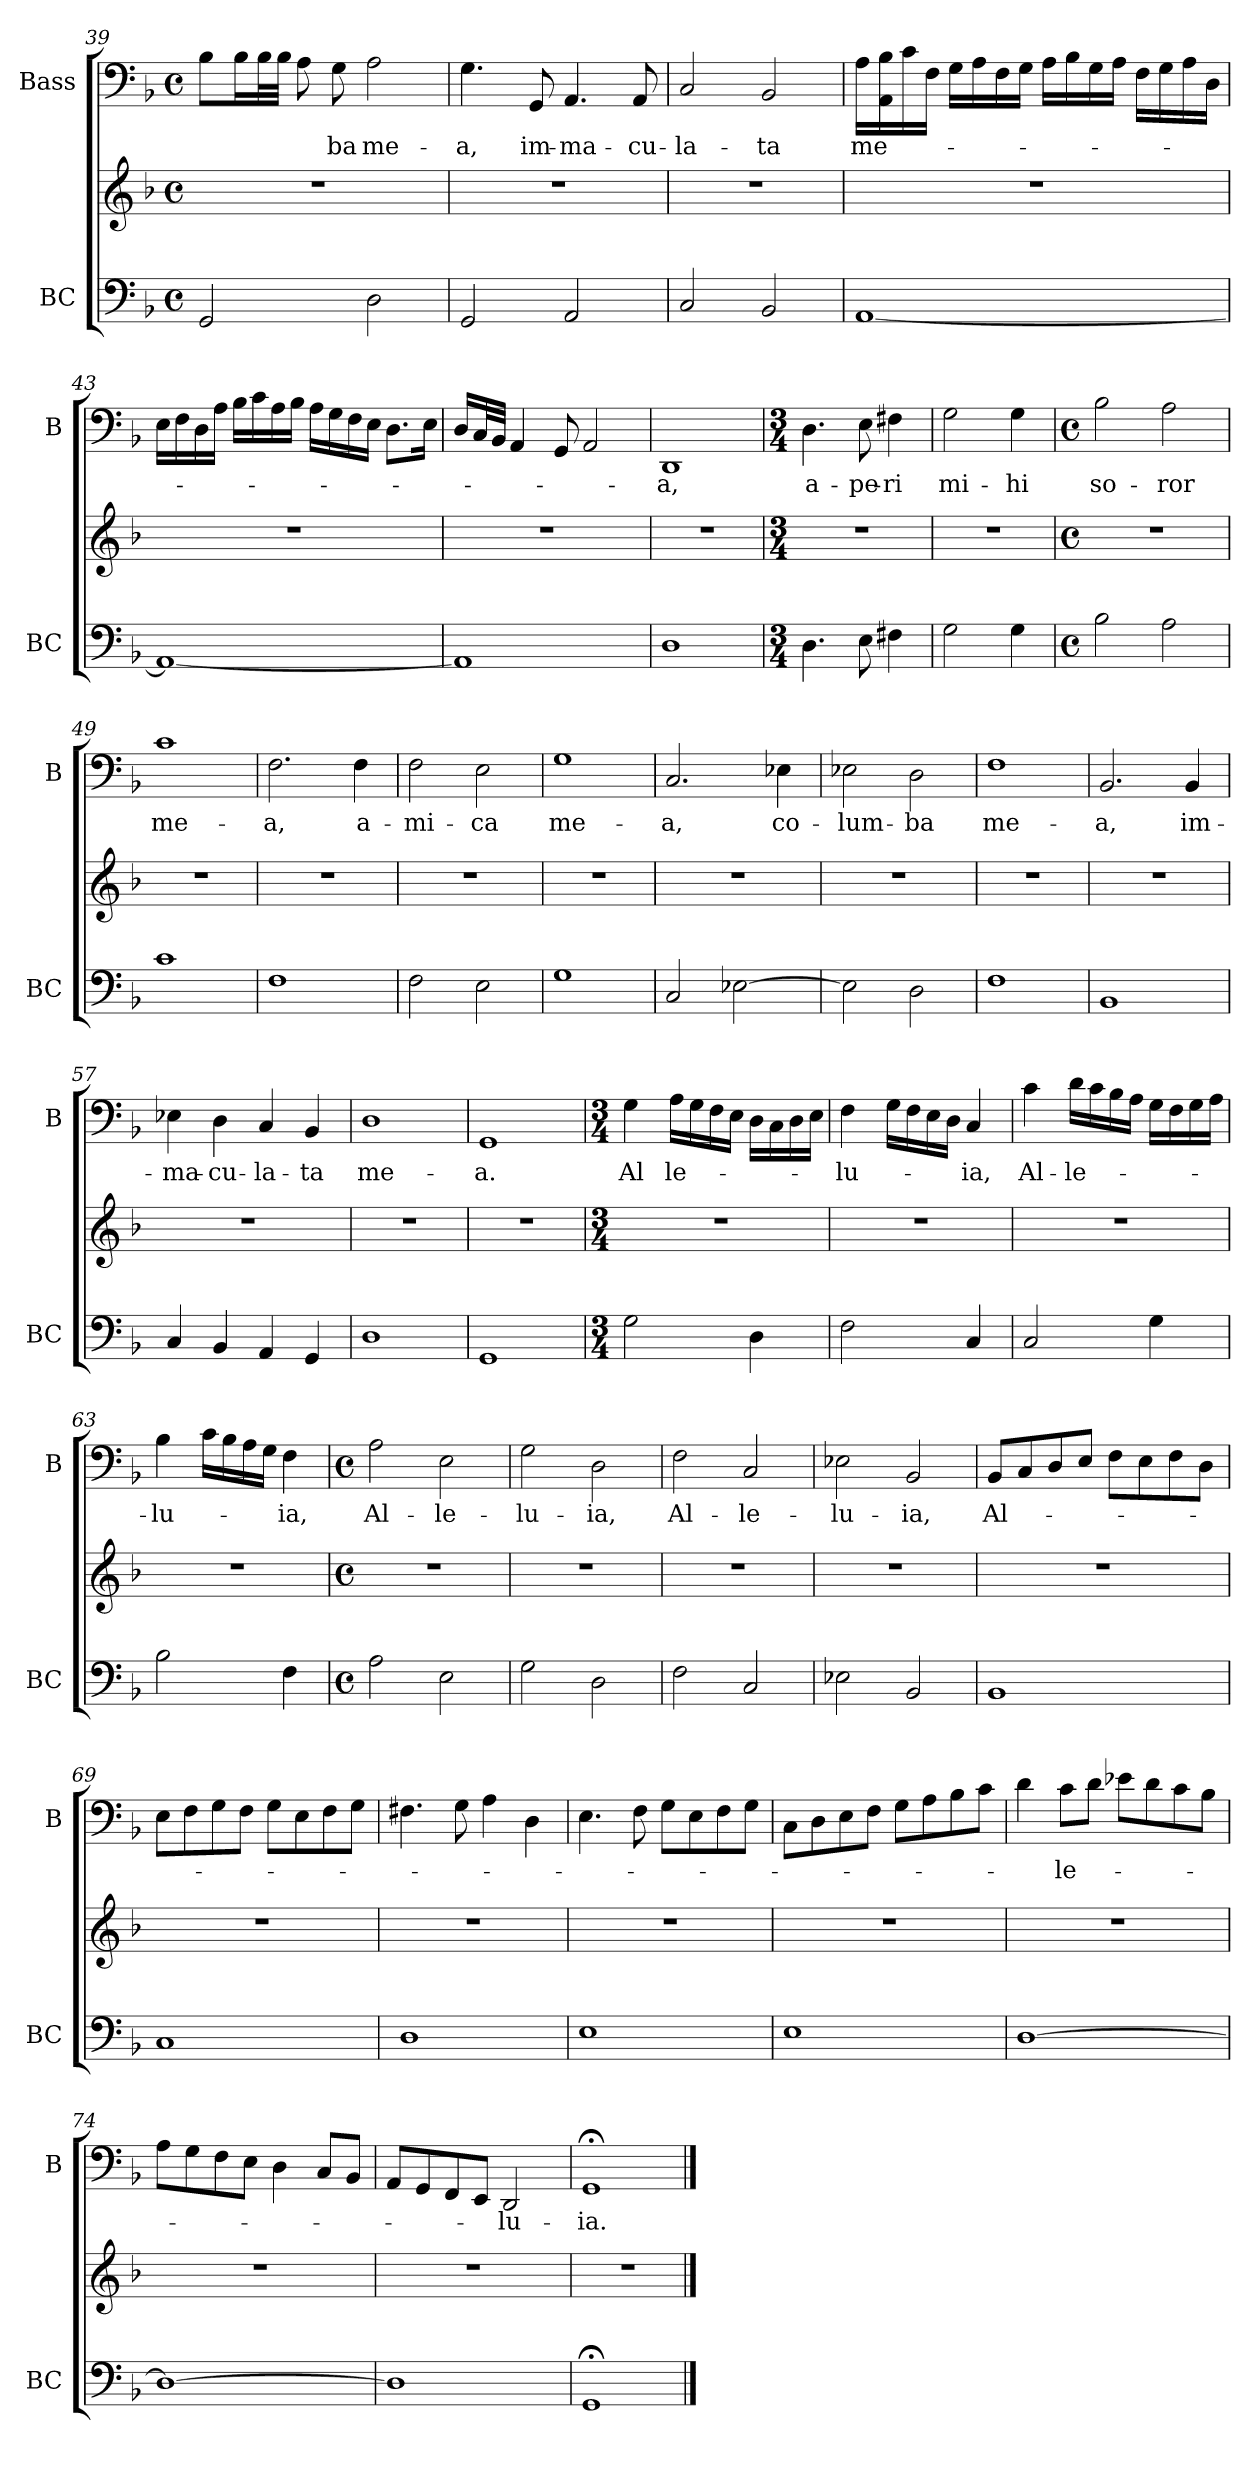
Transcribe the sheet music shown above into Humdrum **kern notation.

**kern	**kern	**kern	**text
*part2	*part2	*part1	*part1
*staff3	*staff2	*staff1	*staff1
*I"BC	*	*I"Bass	*
*I'BC	*	*I'B	*
*clefF4	*clefG2	*clefF4	*
*k[b-]	*k[b-]	*k[b-]	*
*F:	*F:	*F:	*
*M4/4	*M4/4	*M4/4	*
*met(c)	*met(c)	*met(c)	*
=39	=39	=39	=39
2GG/	1r	8B-\L	.
.	.	16B-\L	.
.	.	32B-\L	.
.	.	32B-\JJJ	.
.	.	8A\	.
!	!	!	!LO:LY:b
.	.	8G\	-ba
!	!	!	!LO:LY:b
2D\	.	2A\	me-
=40	=40	=40	=40
!	!	!	!LO:LY:b
2GG/	1r	4.G\	-a,
!	!	!	!LO:LY:b
.	.	8GG/	im-
!	!	!	!LO:LY:b
2AA/	.	4.AA/	-ma-
!	!	!	!LO:LY:b
.	.	8AA/	-cu-
=41	=41	=41	=41
!	!	!	!LO:LY:b
2C/	1r	2C/	-la-
!	!	!	!LO:LY:b
2BB-/	.	2BB-/	-ta
!!LO:PB:g=z
=42	=42	=42	=42
!	!	!	!LO:LY:b
[1AA	1r	16A\LL	me-
.	.	16AA\ 16B-\	.
.	.	16c\	.
.	.	16F\JJ	.
.	.	16G\LL	.
.	.	16A\	.
.	.	16F\	.
.	.	16G\JJ	.
.	.	16A\LL	.
.	.	16B-\	.
.	.	16G\	.
.	.	16A\JJ	.
.	.	16F\LL	.
.	.	16G\	.
.	.	16A\	.
.	.	16D\JJ	.
=43	=43	=43	=43
1AA_	1r	16E\LL	.
.	.	16F\	.
.	.	16D\	.
.	.	16A\JJ	.
.	.	16B-\LL	.
.	.	16c\	.
.	.	16A\	.
.	.	16B-\JJ	.
.	.	16A\LL	.
.	.	16G\	.
.	.	16F\	.
.	.	16E\JJ	.
.	.	8.D\L	.
.	.	16E\Jk	.
=44	=44	=44	=44
1AA]	1r	16D/LL	.
.	.	32C/L	.
.	.	32BB-/JJJ	.
.	.	4AA/	.
.	.	8GG/	.
.	.	2AA/	.
!!LO:LB:g=z
=45	=45	=45	=45
!	!	!	!LO:LY:b
1D	1r	1DD	-a,
=46	=46	=46	=46
*M3/4	*M3/4	*M3/4	*
!	!	!	!LO:LY:b
4.D\	2.r	4.D\	a-
!	!	!	!LO:LY:b
8E\	.	8E\	-pe-
!	!	!	!LO:LY:b
4F#X\	.	4F#X\	-ri
=47	=47	=47	=47
!	!	!	!LO:LY:b
2G\	2.r	2G\	mi-
!	!	!	!LO:LY:b
4G\	.	4G\	-hi
=48	=48	=48	=48
*M4/4	*M4/4	*M4/4	*
*met(c)	*met(c)	*met(c)	*
!	!	!	!LO:LY:b
2B-\	1r	2B-\	so-
!	!	!	!LO:LY:b
2A\	.	2A\	-ror
=49	=49	=49	=49
!	!	!	!LO:LY:b
1c	1r	1c	me-
=50	=50	=50	=50
!	!	!	!LO:LY:b
1F	1r	2.F\	-a,
!	!	!	!LO:LY:b
.	.	4F\	a-
!!LO:LB:g=z
=51	=51	=51	=51
!	!	!	!LO:LY:b
2F\	1r	2F\	-mi-
!	!	!	!LO:LY:b
2E\	.	2E\	-ca
=52	=52	=52	=52
!	!	!	!LO:LY:b
1G	1r	1G	me-
=53	=53	=53	=53
!	!	!	!LO:LY:b
2C/	1r	2.C/	-a,
[2E-X\	.	.	.
!	!	!	!LO:LY:b
.	.	4E-X\	co-
=54	=54	=54	=54
!	!	!	!LO:LY:b
2E-\]	1r	2E-X\	-lum-
!	!	!	!LO:LY:b
2D\	.	2D\	-ba
=55	=55	=55	=55
!	!	!	!LO:LY:b
1F	1r	1F	me-
=56	=56	=56	=56
!	!	!	!LO:LY:b
1BB-	1r	2.BB-/	-a,
!	!	!	!LO:LY:b
.	.	4BB-/	im-
!!LO:LB:g=z
=57	=57	=57	=57
!	!	!	!LO:LY:b
4C/	1r	4E-X\	-ma-
!	!	!	!LO:LY:b
4BB-/	.	4D\	-cu-
!	!	!	!LO:LY:b
4AA/	.	4C/	-la-
!	!	!	!LO:LY:b
4GG/	.	4BB-/	-ta
=58	=58	=58	=58
!	!	!	!LO:LY:b
1D	1r	1D	me-
=59	=59	=59	=59
!	!	!	!LO:LY:b
1GG	1r	1GG	-a.
=60	=60	=60	=60
*M3/4	*M3/4	*M3/4	*
!	!	!	!LO:LY:b
2G\	2.r	4G\	Al
!	!	!	!LO:LY:b
.	.	16A\LL	le-
.	.	16G\	.
.	.	16F\	.
.	.	16E\JJ	.
4D\	.	16D\LL	.
.	.	16C\	.
.	.	16D\	.
.	.	16E\JJ	.
=61	=61	=61	=61
!	!	!	!LO:LY:b
2F\	2.r	4F\	-lu-
.	.	16G\LL	.
.	.	16F\	.
.	.	16E\	.
.	.	16D\JJ	.
!	!	!	!LO:LY:b
4C/	.	4C/	-ia,
!!LO:PB:g=z
=62	=62	=62	=62
!	!	!	!LO:LY:b
2C/	2.r	4c\	Al-
!	!	!	!LO:LY:b
.	.	16d\LL	-le-
.	.	16c\	.
.	.	16B-\	.
.	.	16A\JJ	.
4G\	.	16G\LL	.
.	.	16F\	.
.	.	16G\	.
.	.	16A\JJ	.
=63	=63	=63	=63
!	!	!	!LO:LY:b
2B-\	2.r	4B-\	-lu-
.	.	16c\LL	.
.	.	16B-\	.
.	.	16A\	.
.	.	16G\JJ	.
!	!	!	!LO:LY:b
4F\	.	4F\	-ia,
=64	=64	=64	=64
*M4/4	*M4/4	*M4/4	*
*met(c)	*met(c)	*met(c)	*
!	!	!	!LO:LY:b
2A\	1r	2A\	Al-
!	!	!	!LO:LY:b
2E\	.	2E\	-le-
=65	=65	=65	=65
!	!	!	!LO:LY:b
2G\	1r	2G\	-lu-
!	!	!	!LO:LY:b
2D\	.	2D\	-ia,
=66	=66	=66	=66
!	!	!	!LO:LY:b
2F\	1r	2F\	Al-
!	!	!	!LO:LY:b
2C/	.	2C/	-le-
!!LO:LB:g=z
=67	=67	=67	=67
!	!	!	!LO:LY:b
2E-X\	1r	2E-X\	-lu-
!	!	!	!LO:LY:b
2BB-/	.	2BB-/	-ia,
=68	=68	=68	=68
!	!	!	!LO:LY:b
1BB-	1r	8BB-/L	Al-
.	.	8C/	.
.	.	8D/	.
.	.	8E/J	.
.	.	8F\L	.
.	.	8E\	.
.	.	8F\	.
.	.	8D\J	.
=69	=69	=69	=69
1C	1r	8E\L	.
.	.	8F\	.
.	.	8G\	.
.	.	8F\J	.
.	.	8G\L	.
.	.	8E\	.
.	.	8F\	.
.	.	8G\J	.
=70	=70	=70	=70
1D	1r	4.F#X\	.
.	.	8G\	.
.	.	4A\	.
.	.	4D\	.
=71	=71	=71	=71
1E	1r	4.E\	.
.	.	8F\	.
.	.	8G\L	.
.	.	8E\	.
.	.	8F\	.
.	.	8G\J	.
!!LO:LB:g=z
=72	=72	=72	=72
1E	1r	8C\L	.
.	.	8D\	.
.	.	8E\	.
.	.	8F\J	.
.	.	8G\L	.
.	.	8A\	.
.	.	8B-\	.
.	.	8c\J	.
=73	=73	=73	=73
[1D	1r	4d\	.
!	!	!	!LO:LY:b
.	.	8c\L	-le-
.	.	8d\J	.
.	.	8e-X\L	.
.	.	8d\	.
.	.	8c\	.
.	.	8B-\J	.
=74	=74	=74	=74
1D_	1r	8A\L	.
.	.	8G\	.
.	.	8F\	.
.	.	8E\J	.
.	.	4D\	.
.	.	8C/L	.
.	.	8BB-/J	.
=75	=75	=75	=75
1D]	1r	8AA/L	.
.	.	8GG/	.
.	.	8FF/	.
.	.	8EE/J	.
!	!	!	!LO:LY:b
.	.	2DD/	-lu-
=76	=76	=76	=76
!	!	!	!LO:LY:b
1GG;<	1r	1GG;<	-ia.
==	==	==	==
*-	*-	*-	*-
